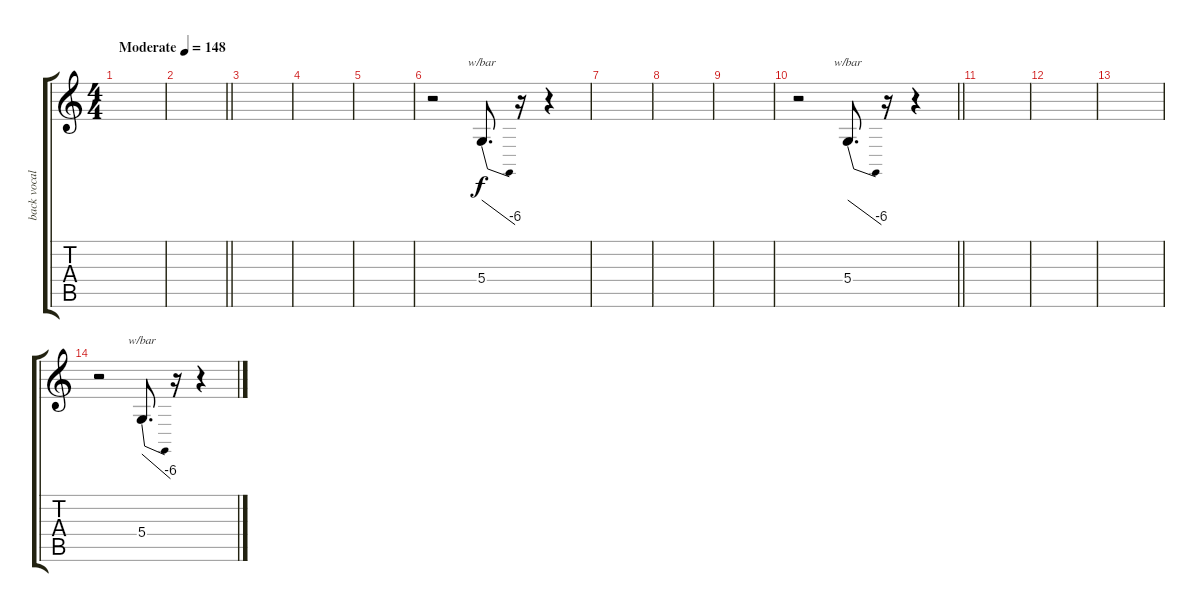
\track ("back vocal 2" "back vocal") {instrument lead2sawtooth}
\staff {score tabs}
\tuning (E4 B3 G3 D3 A2 E2) {hide}
\ts (4 4)
\tempo (148 "Moderate")
\clef g2
\ks c
|
\barLineRight lightlight
|
\section ("" "")
|
|
|
r.2 5.4.8{d tbe (dive default 0 0 60 -24)} r.16 r.4 |
|
|
|
\barLineRight lightlight
r.2 5.4.8{d tbe (dive default 0 0 60 -24)} r.16 r.4 |
\section ("" "")
|
|
|
r.2 5.4.8{d tbe (dive default 0 0 60 -24)} r.16 r.4
